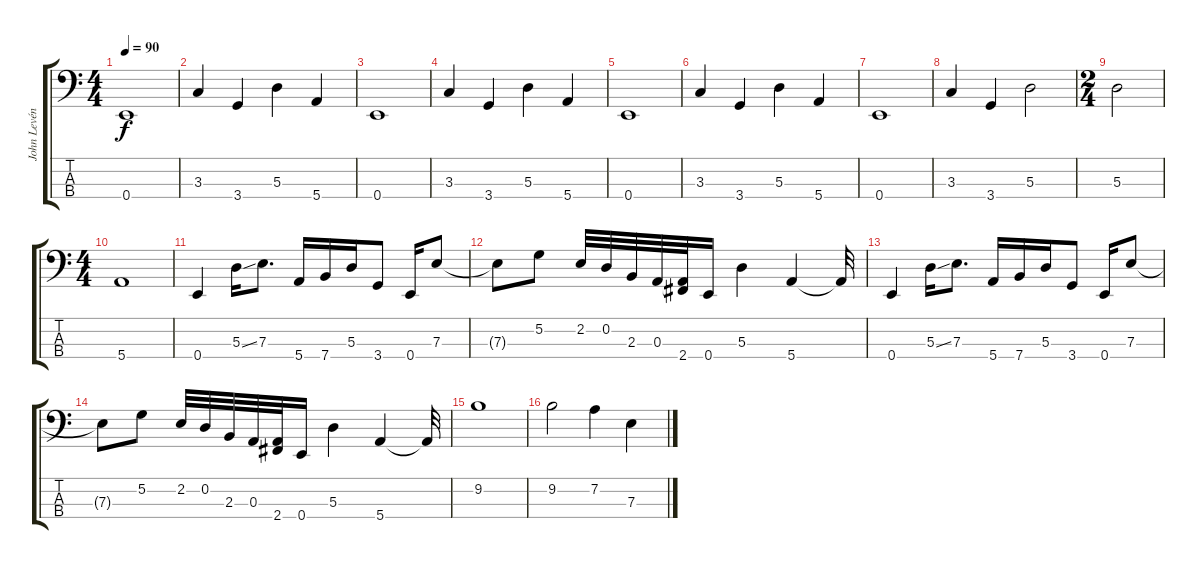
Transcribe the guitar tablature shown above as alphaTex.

\track ("John Levén" "John Levén") {instrument electricbassfinger}
\staff {score tabs}
\tuning (G2 D2 A1 E1) {hide}
\ts (4 4)
\tempo 90
\clef f4
\ks c
0.4.1{dy f} |
3.3.4 3.4.4 5.3.4 5.4.4 |
0.4.1 |
3.3.4 3.4.4 5.3.4 5.4.4 |
0.4.1 |
3.3.4 3.4.4 5.3.4 5.4.4 |
0.4.1 |
3.3.4 3.4.4 5.3.2 |
\ts (2 4)
5.3.2 |
\ts (4 4)
5.4.1 |
0.4.4 5.3{ss}.16 7.3.8{d} 5.4.16 7.4.16 5.3.16 3.4.8 0.4.16 7.3.8 |
7.3{t}.8 5.2.8 2.2.32 0.2.32 2.3.32 0.3.32 (0.3{t} 2.4).32 0.4.16 5.3.4 5.4.4 5.4{t}.32 |
0.4.4 5.3{ss}.16 7.3.8{d} 5.4.16 7.4.16 5.3.16 3.4.8 0.4.16 7.3.8 |
7.3{t}.8 5.2.8 2.2.32 0.2.32 2.3.32 0.3.32 (0.3{t} 2.4).32 0.4.16 5.3.4 5.4.4 5.4{t}.32 |
9.2.1 |
9.2.2 7.2.4 7.3.4
